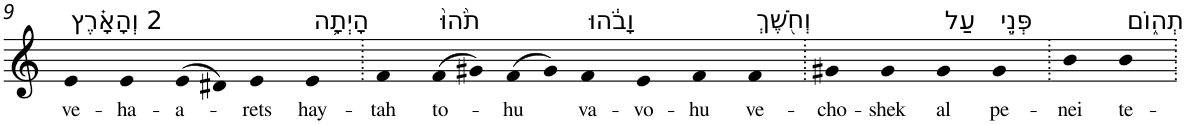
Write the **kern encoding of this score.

**kern	**text
*part1	*part1
*staff1	*staff1
*I"Piano	*
*I'Pno	*
!!LO:PB:g=z
*clefG2	*
*k[]	*
=9	=9
!LO:TX:a:t=2 וְהָאָ֗רֶץ	!
!	!LO:LY:b
4e	ve-
!	!LO:LY:b
4e	-ha-
!	!LO:LY:b
(>8e	-a-
8d#X)	.
!	!LO:LY:b
4e	-rets
!LO:TX:a:t=הָיְתָ֥ה	!
!	!LO:LY:b
4e	hay-
=10.	=10.
!	!LO:LY:b
4f	-tah
!LO:TX:a:t=תֹ֙הוּ֙	!
!	!LO:LY:b
(>8f	to-
8g#X)	.
!	!LO:LY:b
(>8f	-hu
8g#)	.
!LO:TX:a:t=וָבֹ֔הוּ	!
!	!LO:LY:b
4f	va-
!	!LO:LY:b
4e	-vo-
!	!LO:LY:b
4f	-hu
!LO:TX:a:t=וְחֹ֖שֶׁךְ	!
!	!LO:LY:b
4f	ve-
=11.	=11.
!	!LO:LY:b
4g#X	-cho-
!	!LO:LY:b
4g#	-shek
!LO:TX:a:t=עַל	!
!	!LO:LY:b
4g#	al
!LO:TX:a:t=פְּנֵ֣י	!
!	!LO:LY:b
4g#	pe-
=12.	=12.
!	!LO:LY:b
4b	-nei
!LO:TX:a:t=תְה֑וֹם	!
!	!LO:LY:b
4b	te-
=.	=.
*-	*-
